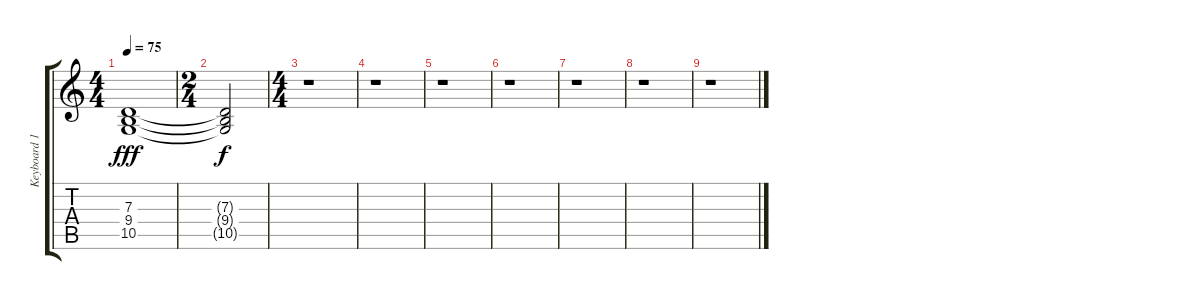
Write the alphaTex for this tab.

\track ("Keyboard 1" "Keyboard 1") {instrument synthstrings1}
\staff {score tabs}
\tuning (E4 B3 G3 D3 A2 E2) {hide}
\ts (4 4)
\tempo 75
\clef g2
\ks c
(7.3 9.4 10.5).1{dy fff} |
\ts (2 4)
(7.3{t} 9.4{t} 10.5{t}).2{dy f} |
\ts (4 4)
r.1 |
r.1 |
r.1 |
r.1 |
r.1 |
r.1 |
r.1
